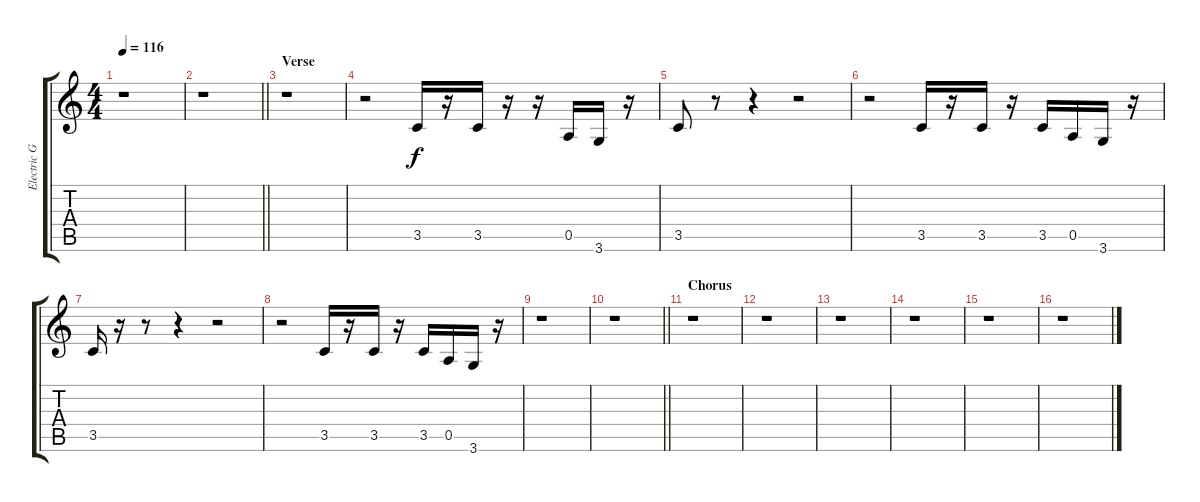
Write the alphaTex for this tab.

\track ("Electric Guitar (muted)" "Electric G") {instrument electricguitarmuted}
\staff {score tabs}
\tuning (E4 B3 G3 D3 A2 E2) {hide}
\ts (4 4)
\tempo 116
\clef g2
\ks c
r.1{dy f} |
\barLineRight lightlight
r.1 |
\section ("" "Verse")
r.1 |
r.2 3.5.16 r.16 3.5.16 r.16 r.16 0.5.16 3.6.16 r.16 |
3.5.8 r.8 r.4 r.2 |
r.2 3.5.16 r.16 3.5.16 r.16 3.5.16 0.5.16 3.6.16 r.16 |
3.5.16 r.16 r.8 r.4 r.2 |
r.2 3.5.16 r.16 3.5.16 r.16 3.5.16 0.5.16 3.6.16 r.16 |
r.1 |
\barLineRight lightlight
r.1 |
\section ("" "Chorus")
r.1 |
r.1 |
r.1 |
r.1 |
r.1 |
r.1
